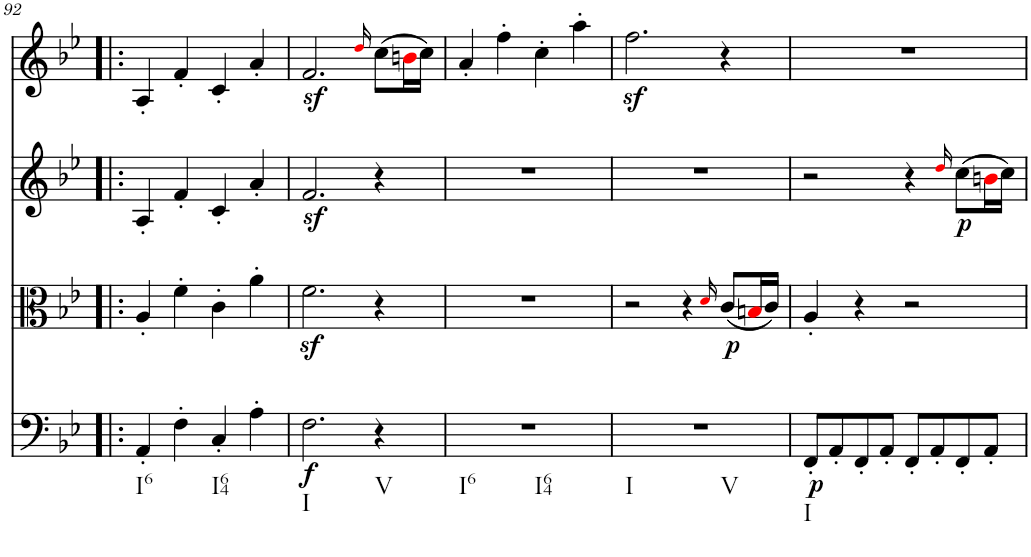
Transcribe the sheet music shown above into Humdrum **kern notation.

**kern	**dynam	**kern	**dynam	**kern	**dynam	**kern
*part4	*part4	*part3	*part3	*part2	*part2	*part1
*staff4	*staff4	*staff3	*staff3	*staff2	*staff2	*staff1
*I"Violoncello	*	*I"Viola	*	*I"Violin II	*	*I"Violin I
*I'Vc	*	*I'Vla	*	*I'Vln	*	*I'Vln
!!LO:PB:g=z
*clefF4	*	*clefC3	*	*clefG2	*	*clefG2
*k[b-e-]	*	*k[b-e-]	*	*k[b-e-]	*	*k[b-e-]
*B-:	*	*B-:	*	*B-:	*	*B-:
*M2/2	*	*M2/2	*	*M2/2	*	*M2/2
=92!|:	=92!|:	=92!|:	=92!|:	=92!|:	=92!|:	=92!|:
!LO:TX:b:t=I6	!	!	!	!	!	!
4AA'/	.	4A'/	.	4A'/	.	4A'/
4F'\	.	4f'\	.	4f'/	.	4f'/
!LO:TX:b:t=I64	!	!	!	!	!	!
4C'/	.	4c'\	.	4c'/	.	4c'/
4A'\	.	4a'\	.	4a'/	.	4a'/
=93	=93	=93	=93	=93	=93	=93
!LO:TX:b:t=I	!	!	!	!	!	!
!	!LO:DY:b	!	!	!	!	!
2.F\	f	2.fz<\	.	2.fz</	.	2.fz</
.	.	.	.	.	.	16qddi/
!LO:TX:b:t=V	!	!	!	!	!	!
4r	.	4r	.	4r	.	(8cc\L
.	.	.	.	.	.	16bni\L
.	.	.	.	.	.	16cc\JJ)
=94	=94	=94	=94	=94	=94	=94
!LO:TX:b:t=I6	!	!	!	!	!	!
!LO:TX:b:t=I64	!	!	!	!	!	!
1r	.	1r	.	1r	.	4a'/
.	.	.	.	.	.	4ff'\
.	.	.	.	.	.	4cc'\
.	.	.	.	.	.	4aa'\
=95	=95	=95	=95	=95	=95	=95
!LO:TX:b:t=I	!	!	!	!	!	!
!LO:TX:b:t=V	!	!	!	!	!	!
1r	.	2r	.	1r	.	2.ffz<\
.	.	4r	.	.	.	.
.	.	16qdi/	.	.	.	.
!	!	!	!LO:DY:b	!	!	!
.	.	(8c/L	p	.	.	4r
.	.	16Bni/L	.	.	.	.
.	.	16c/JJ)	.	.	.	.
=96	=96	=96	=96	=96	=96	=96
!LO:TX:b:t=I	!	!	!	!	!	!
!	!LO:DY:b	!	!	!	!	!
8FF'/L	p	4A'/	.	2r	.	1r
8AA'/	.	.	.	.	.	.
8FF'/	.	4r	.	.	.	.
8AA'/J	.	.	.	.	.	.
8FF'/L	.	2r	.	4r	.	.
8AA'/	.	.	.	.	.	.
.	.	.	.	16qddi/	.	.
!	!	!	!	!	!LO:DY:b	!
8FF'/	.	.	.	(8cc\L	p	.
8AA'/J	.	.	.	16bni\L	.	.
.	.	.	.	16cc\JJ)	.	.
=	=	=	=	=	=	=
*-	*-	*-	*-	*-	*-	*-
